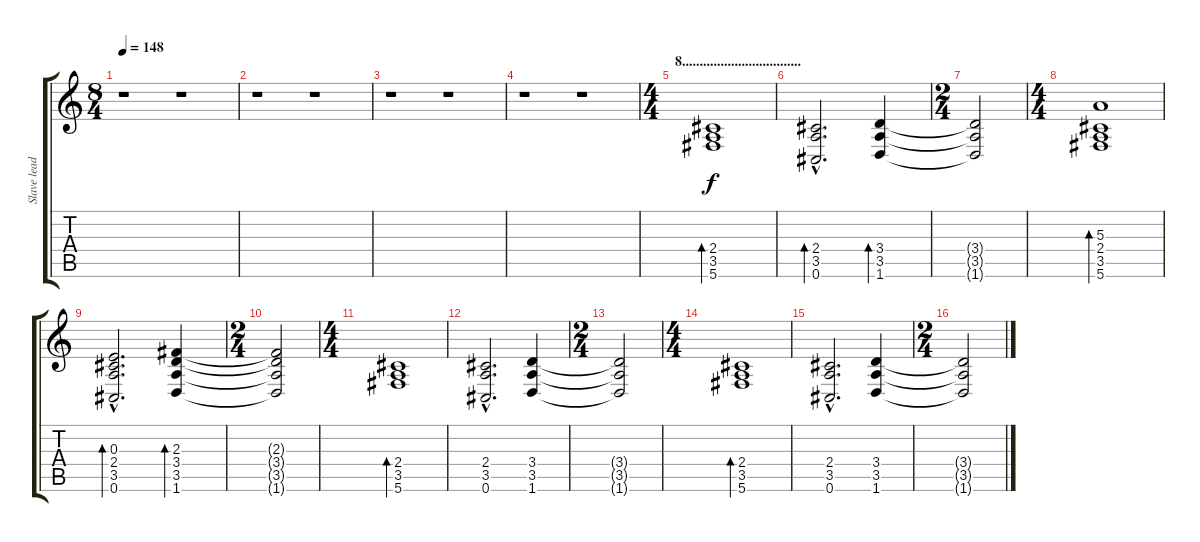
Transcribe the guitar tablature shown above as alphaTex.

\track ("Slave lead guitar(normand)" "Slave lead") {instrument distortionguitar}
\staff {score tabs}
\tuning (Db4 Ab3 E3 B2 Gb2 Db2) {hide}
\ts (8 4)
\tempo 148
\clef g2
\ks c
r.1{dy f instrument distortionguitar} r.1 |
r.1 r.1 |
r.1 r.1 |
r.1 r.1 |
\ts (4 4)
\section ("" "8..................................")
(2.4 3.5 5.6).1{bd 240 instrument acousticguitarnylon} |
(2.4{hac} 3.5{hac} 0.6{hac}).2{d bd 60} (3.4 3.5 1.6).4{bd 60} |
\ts (2 4)
(3.4{t} 3.5{t} 1.6{t}).2 |
\ts (4 4)
(5.3 2.4 3.5 5.6).1{bd 240 instrument acousticguitarnylon} |
(0.3{hac} 2.4{hac} 3.5{hac} 0.6{hac}).2{d bd 60} (2.3 3.4 3.5 1.6).4{bd 60} |
\ts (2 4)
(2.3{t} 3.4{t} 3.5{t} 1.6{t}).2 |
\ts (4 4)
(2.4 3.5 5.6).1{bd 240 instrument acousticguitarnylon} |
(2.4{hac} 3.5{hac} 0.6{hac}).2{d} (3.4 3.5 1.6).4 |
\ts (2 4)
(3.4{t} 3.5{t} 1.6{t}).2 |
\ts (4 4)
(2.4 3.5 5.6).1{bd 240 instrument acousticguitarnylon} |
(2.4{hac} 3.5{hac} 0.6{hac}).2{d} (3.4 3.5 1.6).4 |
\ts (2 4)
(3.4{t} 3.5{t} 1.6{t}).2
